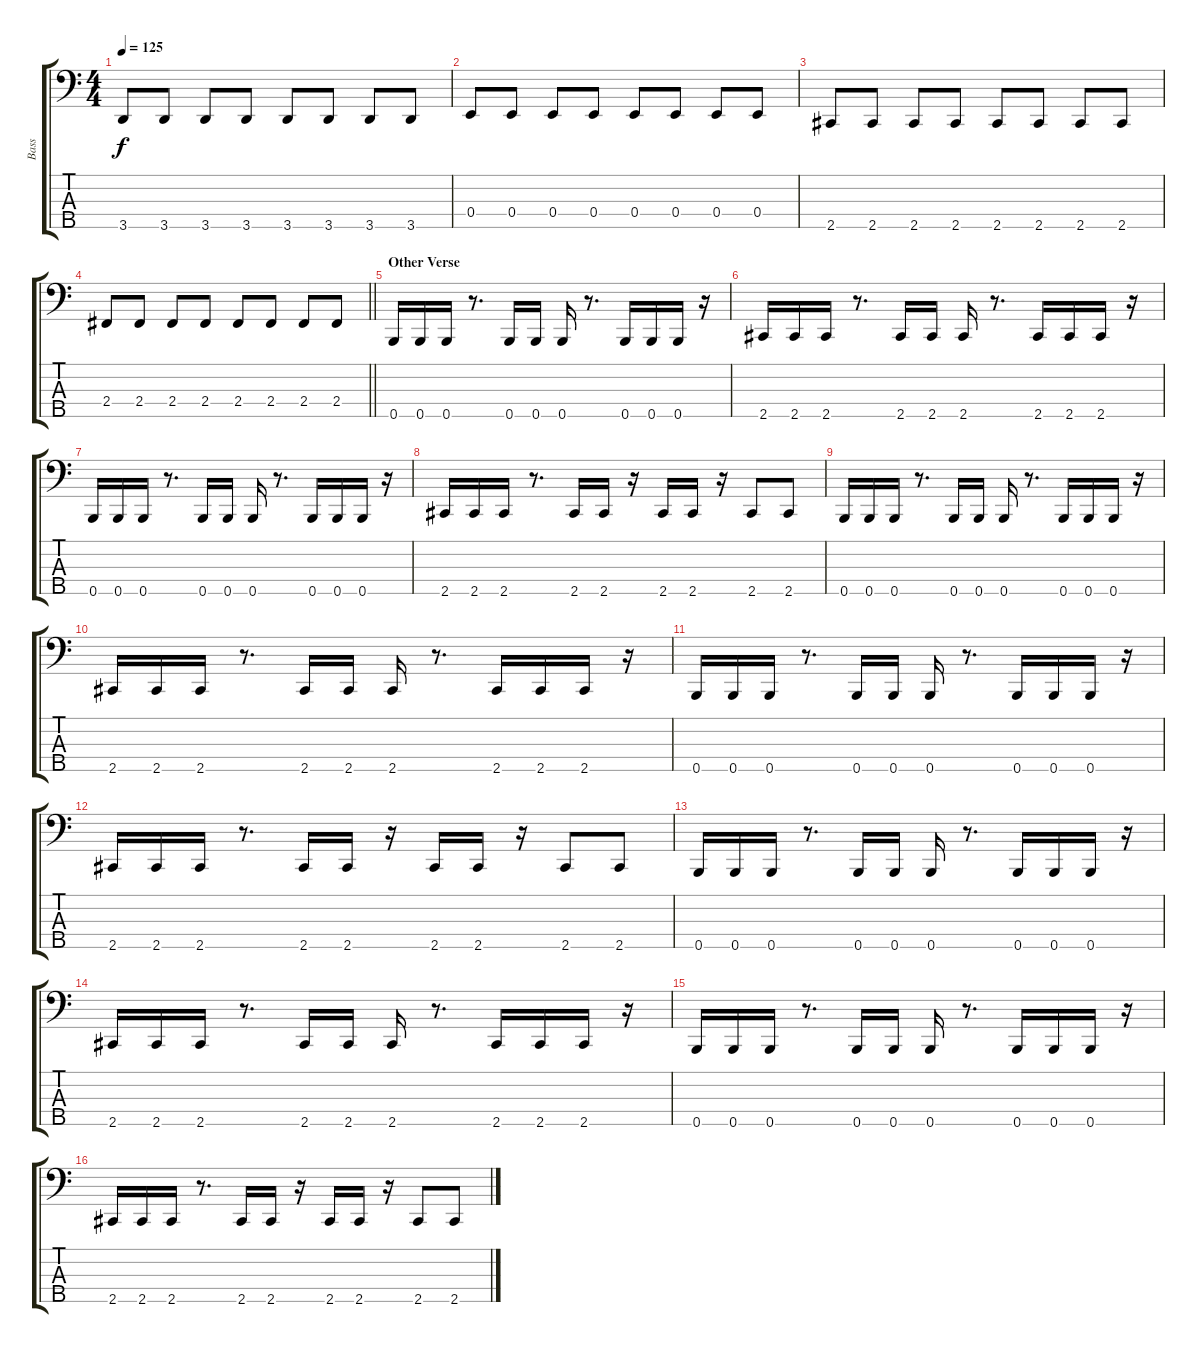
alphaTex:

\track ("Bass" "Bass") {instrument electricbassfinger}
\staff {score tabs}
\tuning (G2 D2 A1 E1 B0) {hide}
\ts (4 4)
\tempo 125
\clef f4
\ks c
3.5.8{dy f} 3.5.8 3.5.8 3.5.8 3.5.8 3.5.8 3.5.8 3.5.8 |
0.4.8 0.4.8 0.4.8 0.4.8 0.4.8 0.4.8 0.4.8 0.4.8 |
2.5.8 2.5.8 2.5.8 2.5.8 2.5.8 2.5.8 2.5.8 2.5.8 |
\barLineRight lightlight
2.4.8 2.4.8 2.4.8 2.4.8 2.4.8 2.4.8 2.4.8 2.4.8 |
\section ("" "Other Verse ")
0.5.16 0.5.16 0.5.16 r.8{d} 0.5.16 0.5.16 0.5.16 r.8{d} 0.5.16 0.5.16 0.5.16 r.16 |
2.5.16 2.5.16 2.5.16 r.8{d} 2.5.16 2.5.16 2.5.16 r.8{d} 2.5.16 2.5.16 2.5.16 r.16 |
0.5.16 0.5.16 0.5.16 r.8{d} 0.5.16 0.5.16 0.5.16 r.8{d} 0.5.16 0.5.16 0.5.16 r.16 |
2.5.16 2.5.16 2.5.16 r.8{d} 2.5.16 2.5.16 r.16 2.5.16 2.5.16 r.16 2.5.8 2.5.8 |
0.5.16 0.5.16 0.5.16 r.8{d} 0.5.16 0.5.16 0.5.16 r.8{d} 0.5.16 0.5.16 0.5.16 r.16 |
2.5.16 2.5.16 2.5.16 r.8{d} 2.5.16 2.5.16 2.5.16 r.8{d} 2.5.16 2.5.16 2.5.16 r.16 |
0.5.16 0.5.16 0.5.16 r.8{d} 0.5.16 0.5.16 0.5.16 r.8{d} 0.5.16 0.5.16 0.5.16 r.16 |
2.5.16 2.5.16 2.5.16 r.8{d} 2.5.16 2.5.16 r.16 2.5.16 2.5.16 r.16 2.5.8 2.5.8 |
0.5.16 0.5.16 0.5.16 r.8{d} 0.5.16 0.5.16 0.5.16 r.8{d} 0.5.16 0.5.16 0.5.16 r.16 |
2.5.16 2.5.16 2.5.16 r.8{d} 2.5.16 2.5.16 2.5.16 r.8{d} 2.5.16 2.5.16 2.5.16 r.16 |
0.5.16 0.5.16 0.5.16 r.8{d} 0.5.16 0.5.16 0.5.16 r.8{d} 0.5.16 0.5.16 0.5.16 r.16 |
2.5.16 2.5.16 2.5.16 r.8{d} 2.5.16 2.5.16 r.16 2.5.16 2.5.16 r.16 2.5.8 2.5.8
